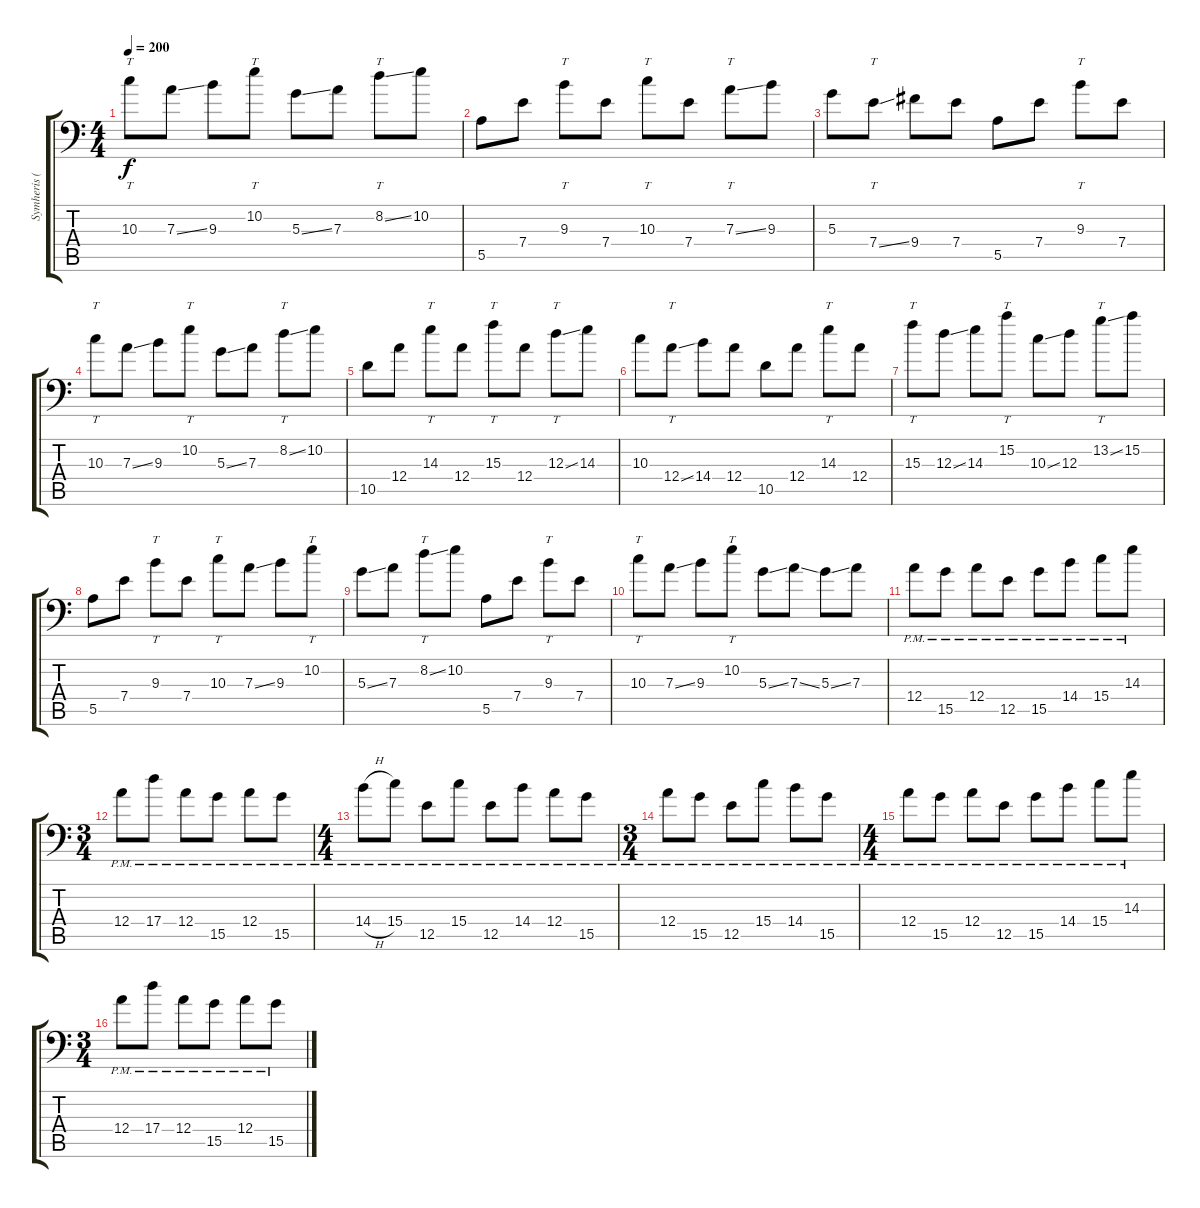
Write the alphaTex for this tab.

\track ("Symheris (Lead)" "Symheris (") {instrument distortionguitar}
\staff {score tabs}
\tuning (B3 Gb3 D3 A2 E2 A1) {hide}
\ts (4 4)
\tempo 200
\clef f4
\ks c
10.3.8{tt dy f} 7.3{ss}.8 9.3.8 10.2.8{tt} 5.3{ss}.8 7.3.8 8.2{ss}.8{tt} 10.2.8 |
5.5.8 7.4.8 9.3.8{tt} 7.4.8 10.3.8{tt} 7.4.8 7.3{ss}.8{tt} 9.3.8 |
5.3.8 7.4{ss}.8{tt} 9.4.8 7.4.8 5.5.8 7.4.8 9.3.8{tt} 7.4.8 |
10.3.8{tt} 7.3{ss}.8 9.3.8 10.2.8{tt} 5.3{ss}.8 7.3.8 8.2{ss}.8{tt} 10.2.8 |
10.5.8 12.4.8 14.3.8{tt} 12.4.8 15.3.8{tt} 12.4.8 12.3{ss}.8{tt} 14.3.8 |
10.3.8 12.4{ss}.8{tt} 14.4.8 12.4.8 10.5.8 12.4.8 14.3.8{tt} 12.4.8 |
15.3.8{tt} 12.3{ss}.8 14.3.8 15.2.8{tt} 10.3{ss}.8 12.3.8 13.2{ss}.8{tt} 15.2.8 |
5.5.8 7.4.8 9.3.8{tt} 7.4.8 10.3.8{tt} 7.3{ss}.8 9.3.8 10.2.8{tt} |
5.3{ss}.8 7.3.8 8.2{ss}.8{tt} 10.2.8 5.5.8 7.4.8 9.3.8{tt} 7.4.8 |
10.3.8{tt} 7.3{ss}.8 9.3.8 10.2.8{tt} 5.3{ss}.8 7.3{ss}.8 5.3{ss}.8 7.3.8 |
12.4{pm}.8 15.5{pm}.8 12.4{pm}.8 12.5{pm}.8 15.5{pm}.8 14.4{pm}.8 15.4{pm}.8 14.3{pm}.8 |
\ts (3 4)
12.4{pm}.8 17.4{pm}.8 12.4{pm}.8 15.5{pm}.8 12.4{pm}.8 15.5{pm}.8 |
\ts (4 4)
14.4{h pm}.8 15.4{pm}.8 12.5{pm}.8 15.4{pm}.8 12.5{pm}.8 14.4{pm}.8 12.4{pm}.8 15.5{pm}.8 |
\ts (3 4)
12.4{pm}.8 15.5{pm}.8 12.5{pm}.8 15.4{pm}.8 14.4{pm}.8 15.5{pm}.8 |
\ts (4 4)
12.4{pm}.8 15.5{pm}.8 12.4{pm}.8 12.5{pm}.8 15.5{pm}.8 14.4{pm}.8 15.4{pm}.8 14.3{pm}.8 |
\ts (3 4)
12.4{pm}.8 17.4{pm}.8 12.4{pm}.8 15.5{pm}.8 12.4{pm}.8 15.5{pm}.8
